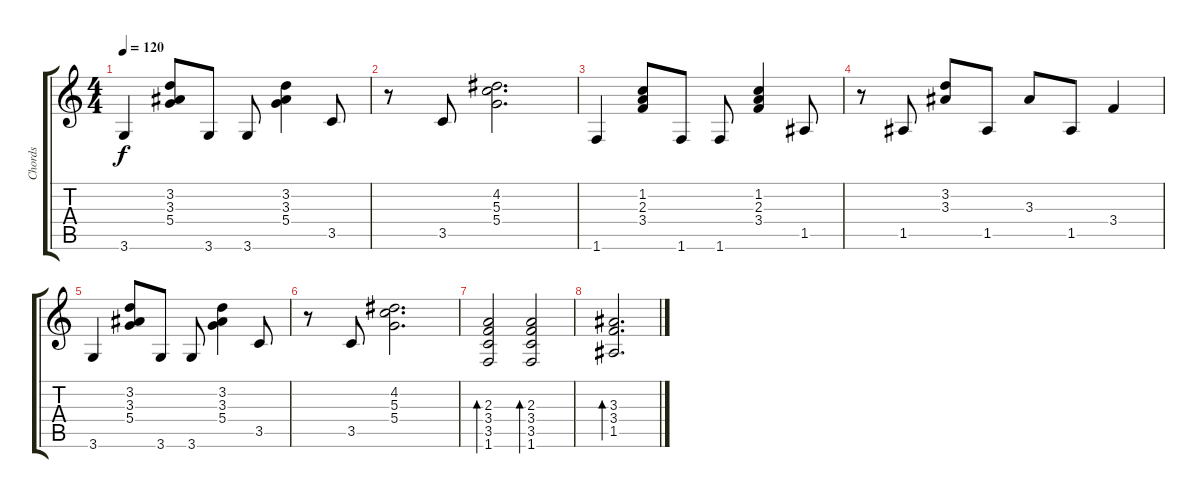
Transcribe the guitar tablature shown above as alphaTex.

\track ("Chords" "Chords") {instrument acousticguitarnylon}
\staff {score tabs}
\tuning (E4 B3 G3 D3 A2 E2) {hide}
\ts (4 4)
\tempo 120
\clef g2
\ks c
3.6.4{dy f} (3.2 3.3 5.4).8 3.6.8 3.6.8 (3.2 3.3 5.4).4 3.5.8 |
r.8 3.5.8 (4.2 5.3 5.4).2{d} |
1.6.4 (1.2 2.3 3.4).8 1.6.8 1.6.8 (1.2 2.3 3.4).4 1.5.8 |
r.8 1.5.8 (3.2 3.3).8 1.5.8 3.3.8 1.5.8 3.4.4 |
3.6.4 (3.2 3.3 5.4).8 3.6.8 3.6.8 (3.2 3.3 5.4).4 3.5.8 |
r.8 3.5.8 (4.2 5.3 5.4).2{d} |
(2.3 3.4 3.5 1.6).2{bd 60} (2.3 3.4 3.5 1.6).2{bd 60} |
(3.3 3.4 1.5).2{d bd 120}
